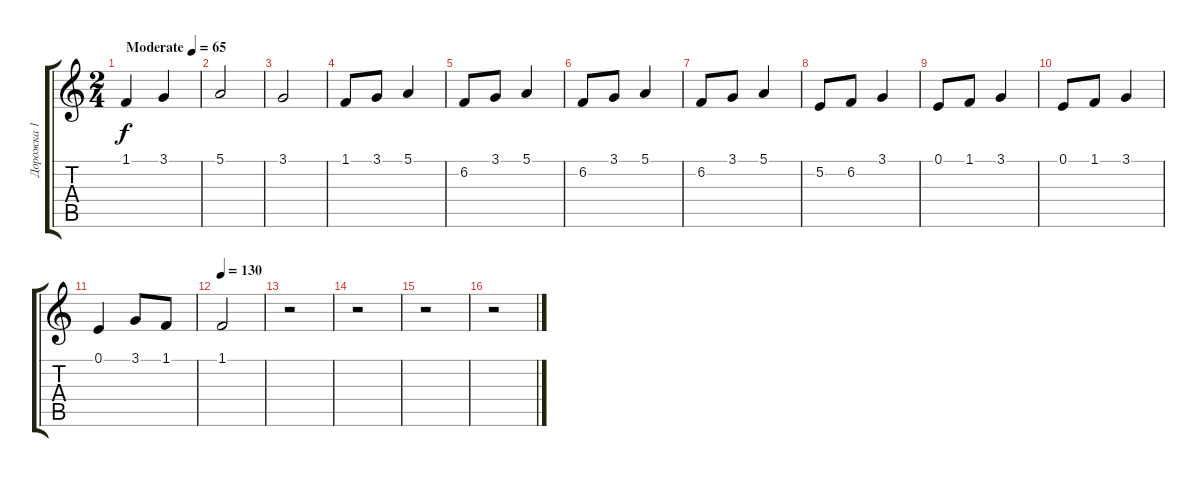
\track ("Дорожка 1" "Дорожка 1") {instrument flute}
\staff {score tabs}
\tuning (E4 B3 G3 D3 A2 E2) {hide}
\ts (2 4)
\tempo (65 "Moderate")
\clef g2
\ks c
1.1.4{dy f instrument flute} 3.1.4 |
5.1.2 |
3.1.2 |
1.1.8 3.1.8 5.1.4 |
6.2.8 3.1.8 5.1.4 |
6.2.8 3.1.8 5.1.4 |
6.2.8 3.1.8 5.1.4 |
5.2.8 6.2.8 3.1.4 |
0.1.8 1.1.8 3.1.4 |
0.1.8 1.1.8 3.1.4 |
0.1.4 3.1.8 1.1.8 |
\tempo 130
1.1.2 |
r.2 |
r.2 |
r.2 |
r.2
